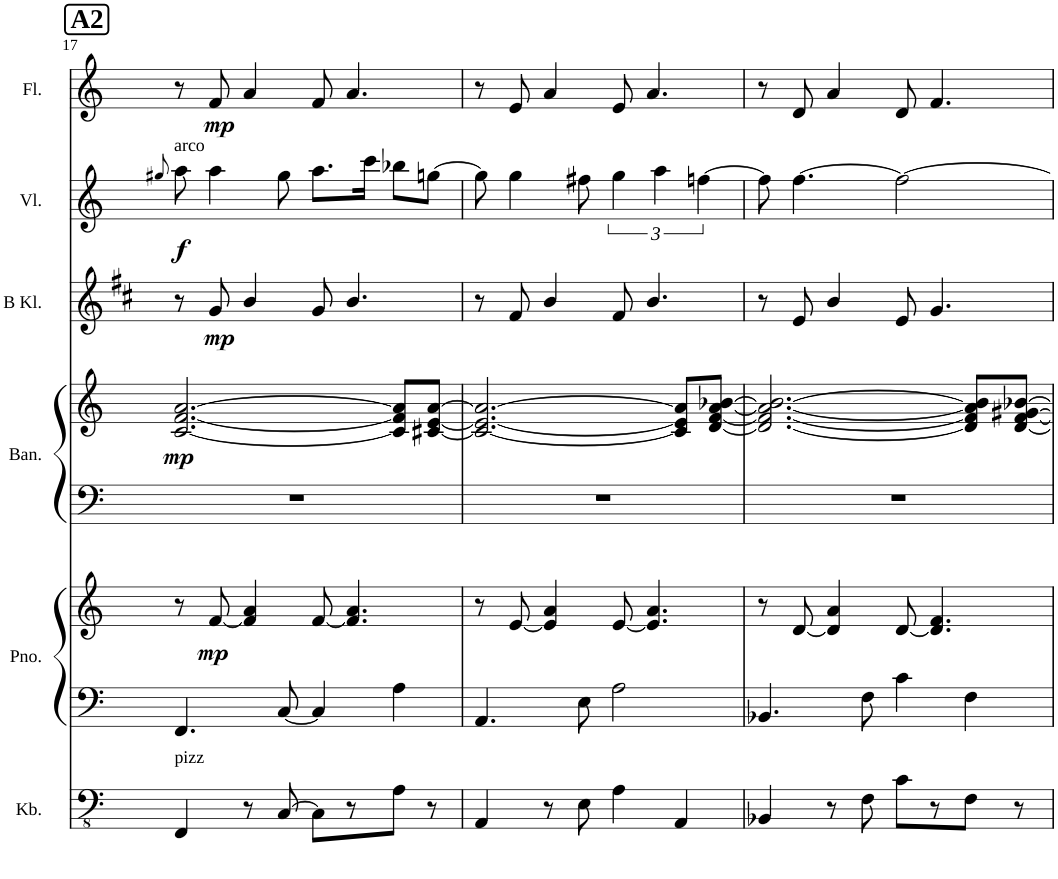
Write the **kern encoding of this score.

**kern	**kern	**kern	**dynam	**kern	**kern	**dynam	**kern	**dynam	**kern	**dynam	**kern	**dynam
*part6	*part5	*part5	*part5	*part4	*part4	*part4	*part3	*part3	*part2	*part2	*part1	*part1
*staff8	*staff7	*staff6	*staff6/7	*staff5	*staff4	*staff4/5	*staff3	*staff3	*staff2	*staff2	*staff1	*staff1
*I"Kontrabass	*I"Piano	*	*	*I"Bandoneon	*	*	*I"B Klarinette	*	*I"Violine	*	*I"Flöte	*
*I'Kb.	*I'Pno.	*	*	*I'Ban.	*	*	*I'B Kl.	*	*I'Vl.	*	*I'Fl.	*
!!LO:PB:g=z
*clefFv4	*clefF4	*clefG2	*	*clefF4	*clefG2	*	*clefG2	*	*clefG2	*	*clefG2	*
*Trd7c12	*	*	*	*	*	*	*Trd1c2	*	*	*	*	*
*k[]	*k[]	*k[]	*	*k[]	*k[]	*	*k[f#c#]	*	*k[]	*	*k[]	*
*M4/4	*M4/4	*M4/4	*	*M4/4	*M4/4	*	*M4/4	*	*M4/4	*	*M4/4	*
*met(c)	*met(c)	*met(c)	*	*met(c)	*met(c)	*	*met(c)	*	*met(c)	*	*met(c)	*
!!LO:REH:place=s1:a:B:cj:fs=14:t=A2
=17	=17	=17	=17	=17	=17	=17	=17	=17	=17	=17	=17	=17
.	.	.	.	.	.	.	.	.	8qgg#X/	.	.	.
!	!	!	!	!	!	!	!	!	!LO:TX:a:t=arco	!	!	!
!LO:TX:a:t=pizz	!	!	!	!	!	!	!	!	!	!	!	!
!	!	!	!	!	!	!LO:DY:b	!	!	!	!LO:DY:b	!	!
4FFF/	4.FF/	8r	.	1r	[2.c/ [2.f/ [2.a/	mp	8r	.	8aa\	f	8r	.
!	!	!	!LO:DY:b	!	!	!	!	!LO:DY:b	!	!	!	!LO:DY:b
.	.	[8f/	mp	.	.	.	8g/	mp	4aa\	.	8f/	mp
8r	.	4f/] 4a/	.	.	.	.	4b/	.	.	.	4a/	.
[8CC/	[8C/	.	.	.	.	.	.	.	8gg#\	.	.	.
8CC\L]	4C/]	[8f/	.	.	.	.	8g/	.	8.aa\L	.	8f/	.
8r	.	4.f/] 4.a/	.	.	.	.	4.b/	.	.	.	4.a/	.
.	.	.	.	.	.	.	.	.	16ccc\Jk	.	.	.
8AA\J	4A\	.	.	.	8c/] 8f/] 8a/]L	.	.	.	8bb-X\L	.	.	.
8r	.	.	.	.	[8c#X/ [8e/ [8a/J	.	.	.	[8ggn\J	.	.	.
=18	=18	=18	=18	=18	=18	=18	=18	=18	=18	=18	=18	=18
4AAA/	4.AA/	8r	.	1r	2.c#/_ 2.e/_ 2.a/_	.	8r	.	8gg\]	.	8r	.
.	.	[8e/	.	.	.	.	8f#/	.	4gg\	.	8e/	.
8r	.	4e/] 4a/	.	.	.	.	4b/	.	.	.	4a/	.
8EE\	8E\	.	.	.	.	.	.	.	8ff#X\	.	.	.
4AA\	2A\	[8e/	.	.	.	.	8f#/	.	6gg\	.	8e/	.
.	.	4.e/] 4.a/	.	.	.	.	4.b/	.	.	.	4.a/	.
.	.	.	.	.	.	.	.	.	6aa\	.	.	.
4AAA/	.	.	.	.	8c#/] 8e/] 8a/]L	.	.	.	.	.	.	.
.	.	.	.	.	.	.	.	.	[6ffn\	.	.	.
.	.	.	.	.	[8d/ [8f/ [8a/ [8b-X/J	.	.	.	.	.	.	.
=19	=19	=19	=19	=19	=19	=19	=19	=19	=19	=19	=19	=19
4BBB-X/	4.BB-X/	8r	.	1r	2.d/_ 2.f/_ 2.a/_ 2.b-/_	.	8r	.	8ff\]	.	8r	.
.	.	[8d/	.	.	.	.	8e/	.	[4.ff\	.	8d/	.
8r	.	4d/] 4a/	.	.	.	.	4b/	.	.	.	4a/	.
8FF\	8F\	.	.	.	.	.	.	.	.	.	.	.
8C\L	4c\	[8d/	.	.	.	.	8e/	.	2ff\_	.	8d/	.
8r	.	4.d/] 4.f/	.	.	.	.	4.g/	.	.	.	4.f/	.
8FF\J	4F\	.	.	.	8d/] 8f/] 8a/] 8b-/]L	.	.	.	.	.	.	.
8r	.	.	.	.	[8d/ [8f/ [8g#X/ [8b-X/J	.	.	.	.	.	.	.
=	=	=	=	=	=	=	=	=	=	=	=	=
*-	*-	*-	*-	*-	*-	*-	*-	*-	*-	*-	*-	*-
